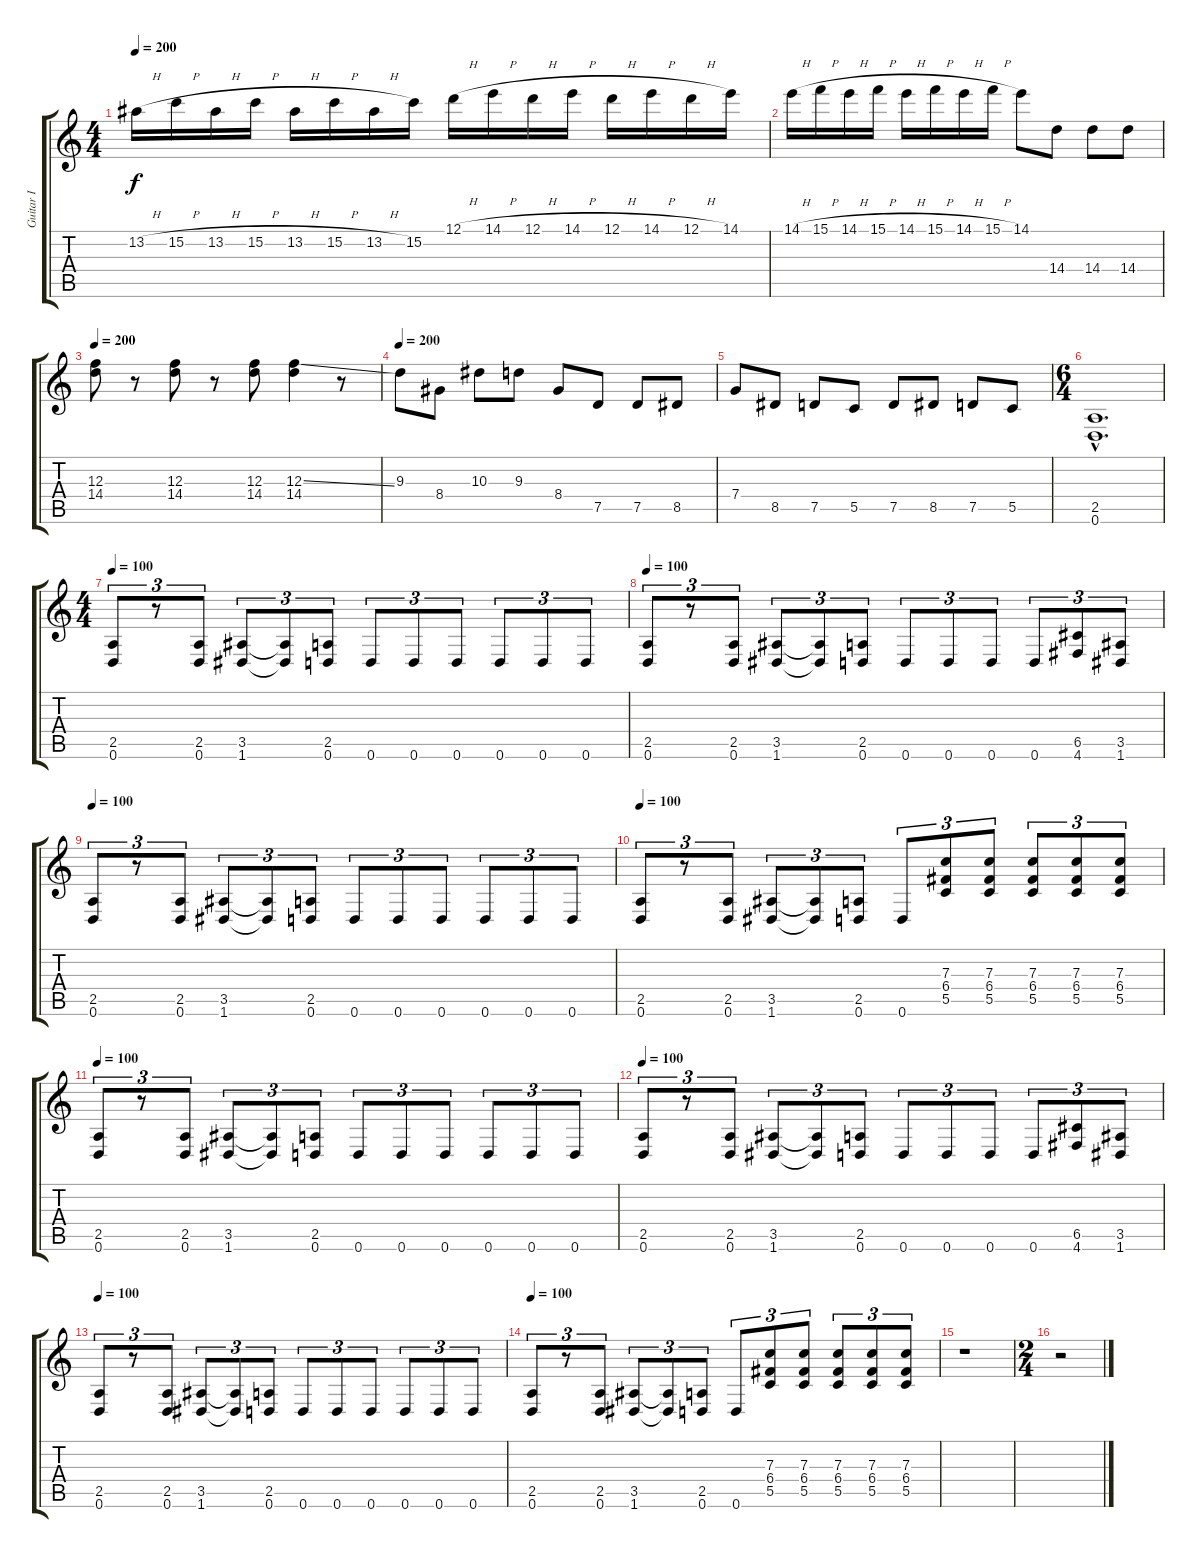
\track ("Guitar I" "Guitar I") {instrument distortionguitar}
\staff {score tabs}
\tuning (D4 A3 F3 C3 G2 D2) {hide}
\ts (4 4)
\tempo 200
\clef g2
\ks c
13.2{h}.16{dy f volume 11} 15.2{h}.16 13.2{h}.16 15.2{h}.16 13.2{h}.16 15.2{h}.16 13.2{h}.16 15.2.16 12.1{h}.16 14.1{h}.16 12.1{h}.16 14.1{h}.16 12.1{h}.16 14.1{h}.16 12.1{h}.16 14.1.16 |
14.1{h}.16 15.1{h}.16 14.1{h}.16 15.1{h}.16 14.1{h}.16 15.1{h}.16 14.1{h}.16 15.1{h}.16 14.1.8 14.4.8 14.4.8 14.4.8 |
\tempo 200
(12.3 14.4).8{volume 11} r.8 (12.3 14.4).8 r.8 (12.3 14.4).8 (12.3{ss} 14.4).4 r.8 |
\tempo 200
9.3.8{volume 9} 8.4.8 10.3.8 9.3.8 8.4.8 7.5.8 7.5.8 8.5.8 |
7.4.8 8.5.8 7.5.8 5.5.8 7.5.8 8.5.8 7.5.8 5.5.8 |
\ts (6 4)
(2.5{hac} 0.6{hac}).1{d} |
\ts (4 4)
\tempo 100
(2.5 0.6).8{tu (3 2) volume 9} r.8{tu (3 2)} (2.5 0.6).8{tu (3 2)} (3.5 1.6).8{tu (3 2)} (3.5{t} 1.6{t}).8{tu (3 2)} (2.5 0.6).8{tu (3 2)} 0.6.8{tu (3 2)} 0.6.8{tu (3 2)} 0.6.8{tu (3 2)} 0.6.8{tu (3 2)} 0.6.8{tu (3 2)} 0.6.8{tu (3 2)} |
\tempo 100
(2.5 0.6).8{tu (3 2)} r.8{tu (3 2)} (2.5 0.6).8{tu (3 2)} (3.5 1.6).8{tu (3 2)} (3.5{t} 1.6{t}).8{tu (3 2)} (2.5 0.6).8{tu (3 2)} 0.6.8{tu (3 2)} 0.6.8{tu (3 2)} 0.6.8{tu (3 2)} 0.6.8{tu (3 2)} (6.5 4.6).8{tu (3 2)} (3.5 1.6).8{tu (3 2)} |
\tempo 100
(2.5 0.6).8{tu (3 2)} r.8{tu (3 2)} (2.5 0.6).8{tu (3 2)} (3.5 1.6).8{tu (3 2)} (3.5{t} 1.6{t}).8{tu (3 2)} (2.5 0.6).8{tu (3 2)} 0.6.8{tu (3 2)} 0.6.8{tu (3 2)} 0.6.8{tu (3 2)} 0.6.8{tu (3 2)} 0.6.8{tu (3 2)} 0.6.8{tu (3 2)} |
\tempo 100
(2.5 0.6).8{tu (3 2)} r.8{tu (3 2)} (2.5 0.6).8{tu (3 2)} (3.5 1.6).8{tu (3 2)} (3.5{t} 1.6{t}).8{tu (3 2)} (2.5 0.6).8{tu (3 2)} 0.6.8{tu (3 2)} (7.3 6.4 5.5).8{tu (3 2)} (7.3 6.4 5.5).8{tu (3 2)} (7.3 6.4 5.5).8{tu (3 2)} (7.3 6.4 5.5).8{tu (3 2)} (7.3 6.4 5.5).8{tu (3 2)} |
\tempo 100
(2.5 0.6).8{tu (3 2) volume 9} r.8{tu (3 2)} (2.5 0.6).8{tu (3 2)} (3.5 1.6).8{tu (3 2)} (3.5{t} 1.6{t}).8{tu (3 2)} (2.5 0.6).8{tu (3 2)} 0.6.8{tu (3 2)} 0.6.8{tu (3 2)} 0.6.8{tu (3 2)} 0.6.8{tu (3 2)} 0.6.8{tu (3 2)} 0.6.8{tu (3 2)} |
\tempo 100
(2.5 0.6).8{tu (3 2)} r.8{tu (3 2)} (2.5 0.6).8{tu (3 2)} (3.5 1.6).8{tu (3 2)} (3.5{t} 1.6{t}).8{tu (3 2)} (2.5 0.6).8{tu (3 2)} 0.6.8{tu (3 2)} 0.6.8{tu (3 2)} 0.6.8{tu (3 2)} 0.6.8{tu (3 2)} (6.5 4.6).8{tu (3 2)} (3.5 1.6).8{tu (3 2)} |
\tempo 100
(2.5 0.6).8{tu (3 2)} r.8{tu (3 2)} (2.5 0.6).8{tu (3 2)} (3.5 1.6).8{tu (3 2)} (3.5{t} 1.6{t}).8{tu (3 2)} (2.5 0.6).8{tu (3 2)} 0.6.8{tu (3 2)} 0.6.8{tu (3 2)} 0.6.8{tu (3 2)} 0.6.8{tu (3 2)} 0.6.8{tu (3 2)} 0.6.8{tu (3 2)} |
\tempo 100
(2.5 0.6).8{tu (3 2)} r.8{tu (3 2)} (2.5 0.6).8{tu (3 2)} (3.5 1.6).8{tu (3 2)} (3.5{t} 1.6{t}).8{tu (3 2)} (2.5 0.6).8{tu (3 2)} 0.6.8{tu (3 2)} (7.3 6.4 5.5).8{tu (3 2)} (7.3 6.4 5.5).8{tu (3 2)} (7.3 6.4 5.5).8{tu (3 2)} (7.3 6.4 5.5).8{tu (3 2)} (7.3 6.4 5.5).8{tu (3 2)} |
r.1 |
\ts (2 4)
r.2
